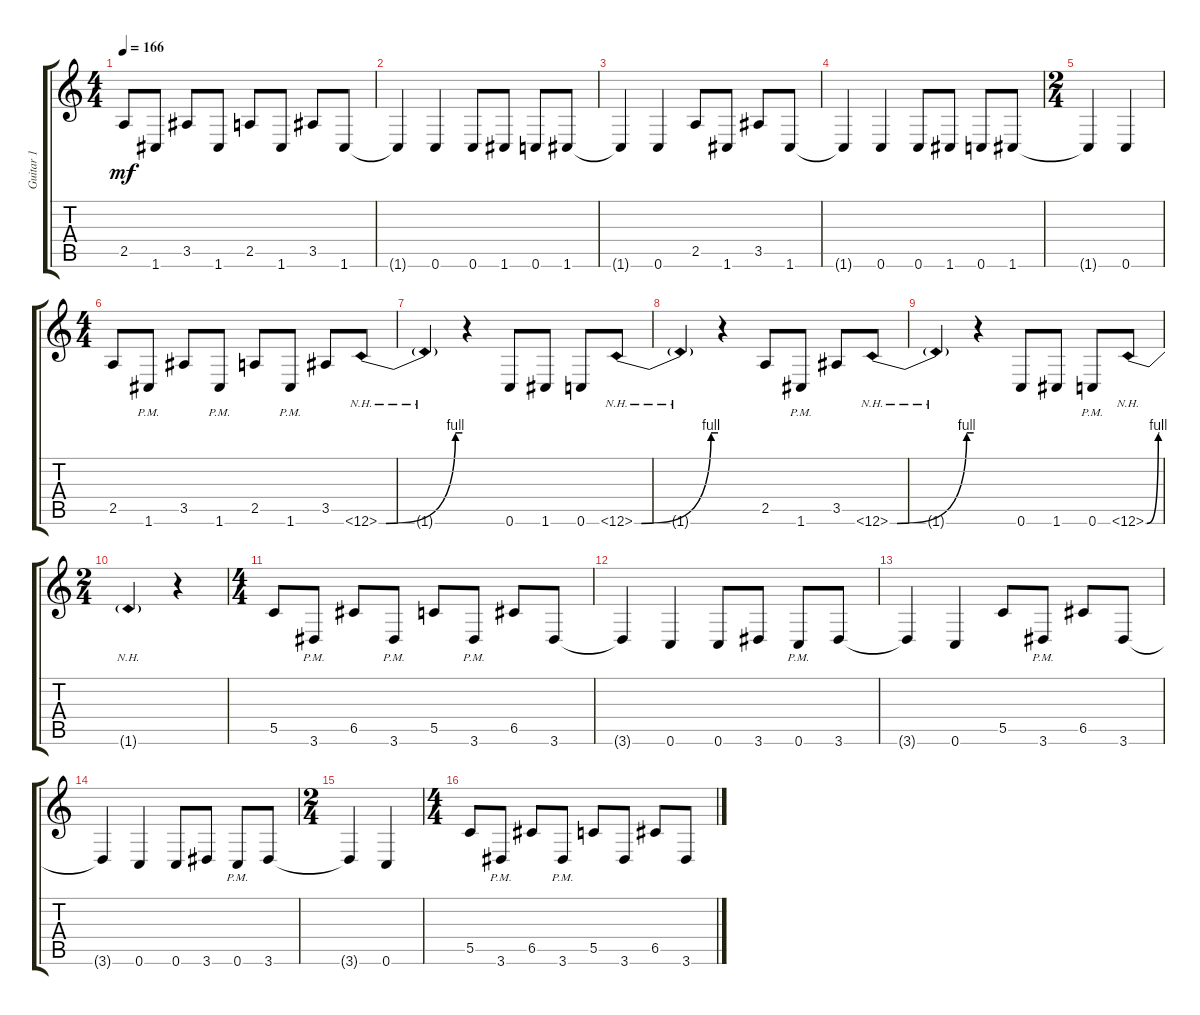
\track ("Guitar 1" "Guitar 1") {instrument distortionguitar}
\staff {score tabs}
\tuning (D4 A3 F3 C3 G2 C2) {hide}
\ts (4 4)
\tempo 166
\clef g2
\ks c
2.5.8{dy mf} 1.6.8 3.5.8 1.6.8 2.5.8 1.6.8 3.5.8 1.6.8 |
1.6{t}.4 0.6.4 0.6.8 1.6.8 0.6.8 1.6.8 |
1.6{t}.4 0.6.4 2.5.8 1.6.8 3.5.8 1.6.8 |
1.6{t}.4 0.6.4 0.6.8 1.6.8 0.6.8 1.6.8 |
\ts (2 4)
1.6{t}.4 0.6.4 |
\ts (4 4)
2.5.8 1.6{pm}.8 3.5.8 1.6{pm}.8 2.5.8 1.6{pm}.8 3.5.8 1.6{be (custom 0 0 5 0 55 4 60 4) nh}.8 |
1.6{nh t}.4 r.4 0.6.8 1.6.8 0.6.8 1.6{be (custom 0 0 5 0 55 4 60 4) nh}.8 |
1.6{nh t}.4 r.4 2.5.8 1.6{pm}.8 3.5.8 1.6{be (custom 0 0 5 0 55 4 60 4) nh}.8 |
1.6{nh t}.4 r.4 0.6.8 1.6.8 0.6{pm}.8 1.6{be (custom 0 0 5 0 55 4 60 4) nh}.8 |
\ts (2 4)
1.6{nh t}.4 r.4 |
\ts (4 4)
5.5.8 3.6{pm}.8 6.5.8 3.6{pm}.8 5.5.8 3.6{pm}.8 6.5.8 3.6.8 |
3.6{t}.4 0.6.4 0.6.8 3.6.8 0.6{pm}.8 3.6.8 |
3.6{t}.4 0.6.4 5.5.8 3.6{pm}.8 6.5.8 3.6.8 |
3.6{t}.4 0.6.4 0.6.8 3.6.8 0.6{pm}.8 3.6.8 |
\ts (2 4)
3.6{t}.4 0.6.4 |
\ts (4 4)
5.5.8 3.6{pm}.8 6.5.8 3.6{pm}.8 5.5.8 3.6.8 6.5.8 3.6.8
